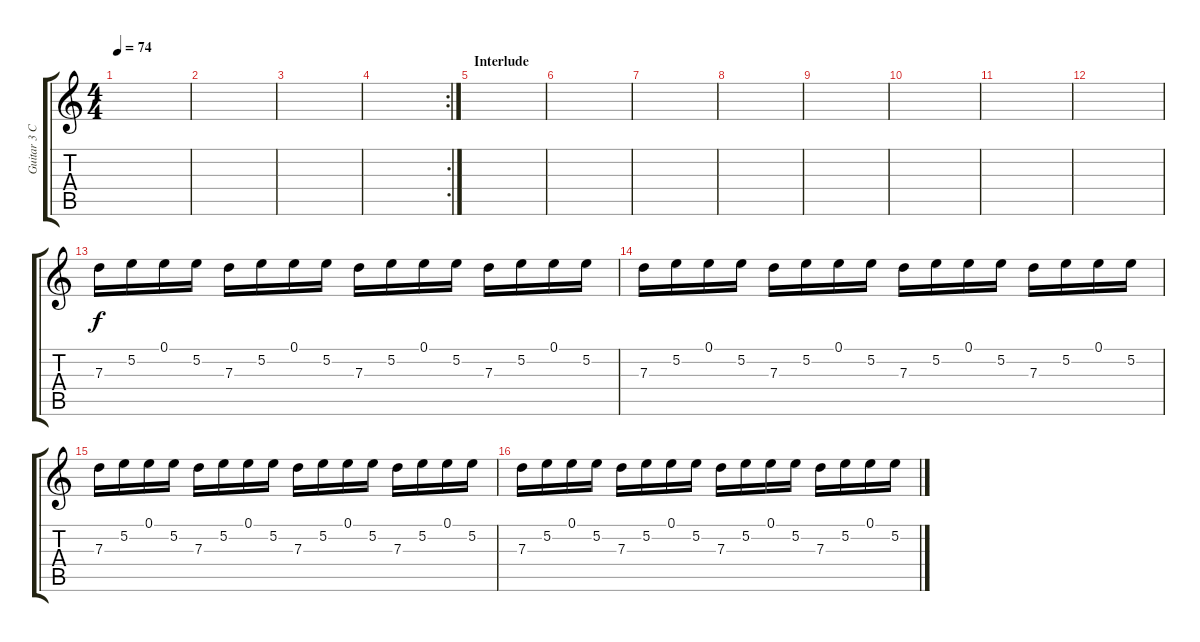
\track ("Guitar 3 Clean" "Guitar 3 C") {instrument electricguitarclean}
\staff {score tabs}
\tuning (E4 B3 G3 D3 A2 E2) {hide}
\ts (4 4)
\tempo 74
\clef g2
\ks c
|
|
|
\rc 2
|
\section ("" "Interlude")
|
|
|
|
|
|
|
|
7.3.16 5.2.16 0.1.16 5.2.16 7.3.16 5.2.16 0.1.16 5.2.16 7.3.16 5.2.16 0.1.16 5.2.16 7.3.16 5.2.16 0.1.16 5.2.16 |
7.3.16 5.2.16 0.1.16 5.2.16 7.3.16 5.2.16 0.1.16 5.2.16 7.3.16 5.2.16 0.1.16 5.2.16 7.3.16 5.2.16 0.1.16 5.2.16 |
7.3.16 5.2.16 0.1.16 5.2.16 7.3.16 5.2.16 0.1.16 5.2.16 7.3.16 5.2.16 0.1.16 5.2.16 7.3.16 5.2.16 0.1.16 5.2.16 |
7.3.16 5.2.16 0.1.16 5.2.16 7.3.16 5.2.16 0.1.16 5.2.16 7.3.16 5.2.16 0.1.16 5.2.16 7.3.16 5.2.16 0.1.16 5.2.16
